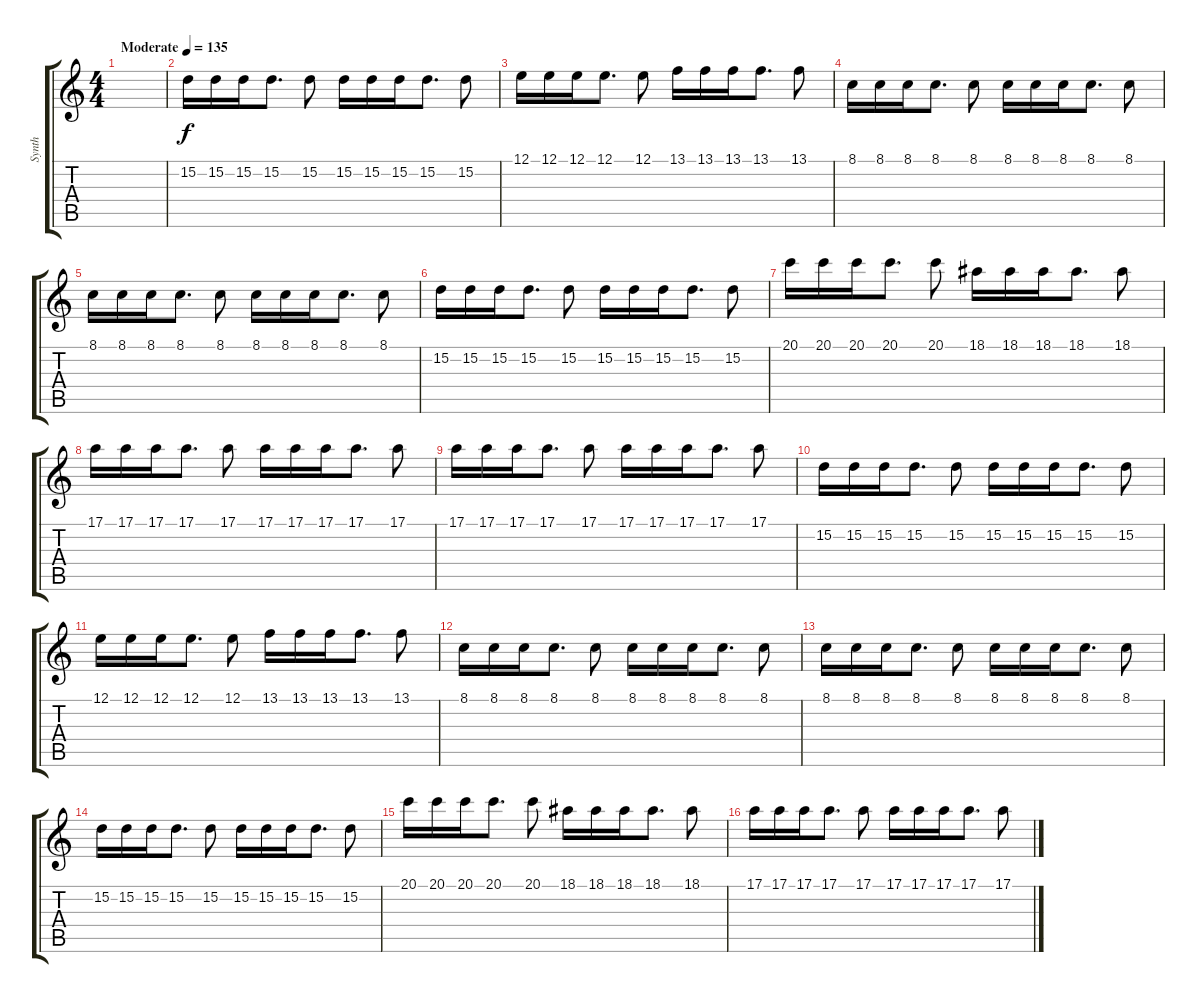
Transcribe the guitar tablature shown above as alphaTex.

\track ("Synth" "Synth") {instrument tremolostrings}
\staff {score tabs}
\tuning (E4 B3 G3 D3 A2 D2) {hide}
\ts (4 4)
\tempo (135 "Moderate")
\clef g2
\ks c
|
15.2.16{volume 13} 15.2.16 15.2.16 15.2.8{d} 15.2.8 15.2.16 15.2.16 15.2.16 15.2.8{d} 15.2.8 |
12.1.16 12.1.16 12.1.16 12.1.8{d} 12.1.8 13.1.16 13.1.16 13.1.16 13.1.8{d} 13.1.8 |
8.1.16 8.1.16 8.1.16 8.1.8{d} 8.1.8 8.1.16 8.1.16 8.1.16 8.1.8{d} 8.1.8 |
8.1.16 8.1.16 8.1.16 8.1.8{d} 8.1.8 8.1.16 8.1.16 8.1.16 8.1.8{d} 8.1.8 |
15.2.16 15.2.16 15.2.16 15.2.8{d} 15.2.8 15.2.16 15.2.16 15.2.16 15.2.8{d} 15.2.8 |
20.1.16 20.1.16 20.1.16 20.1.8{d} 20.1.8 18.1.16 18.1.16 18.1.16 18.1.8{d} 18.1.8 |
17.1.16 17.1.16 17.1.16 17.1.8{d} 17.1.8 17.1.16 17.1.16 17.1.16 17.1.8{d} 17.1.8 |
17.1.16 17.1.16 17.1.16 17.1.8{d} 17.1.8 17.1.16 17.1.16 17.1.16 17.1.8{d} 17.1.8 |
15.2.16 15.2.16 15.2.16 15.2.8{d} 15.2.8 15.2.16 15.2.16 15.2.16 15.2.8{d} 15.2.8 |
12.1.16 12.1.16 12.1.16 12.1.8{d} 12.1.8 13.1.16 13.1.16 13.1.16 13.1.8{d} 13.1.8 |
8.1.16 8.1.16 8.1.16 8.1.8{d} 8.1.8 8.1.16 8.1.16 8.1.16 8.1.8{d} 8.1.8 |
8.1.16 8.1.16 8.1.16 8.1.8{d} 8.1.8 8.1.16 8.1.16 8.1.16 8.1.8{d} 8.1.8 |
15.2.16 15.2.16 15.2.16 15.2.8{d} 15.2.8 15.2.16 15.2.16 15.2.16 15.2.8{d} 15.2.8 |
20.1.16 20.1.16 20.1.16 20.1.8{d} 20.1.8 18.1.16 18.1.16 18.1.16 18.1.8{d} 18.1.8 |
17.1.16 17.1.16 17.1.16 17.1.8{d} 17.1.8 17.1.16 17.1.16 17.1.16 17.1.8{d} 17.1.8
